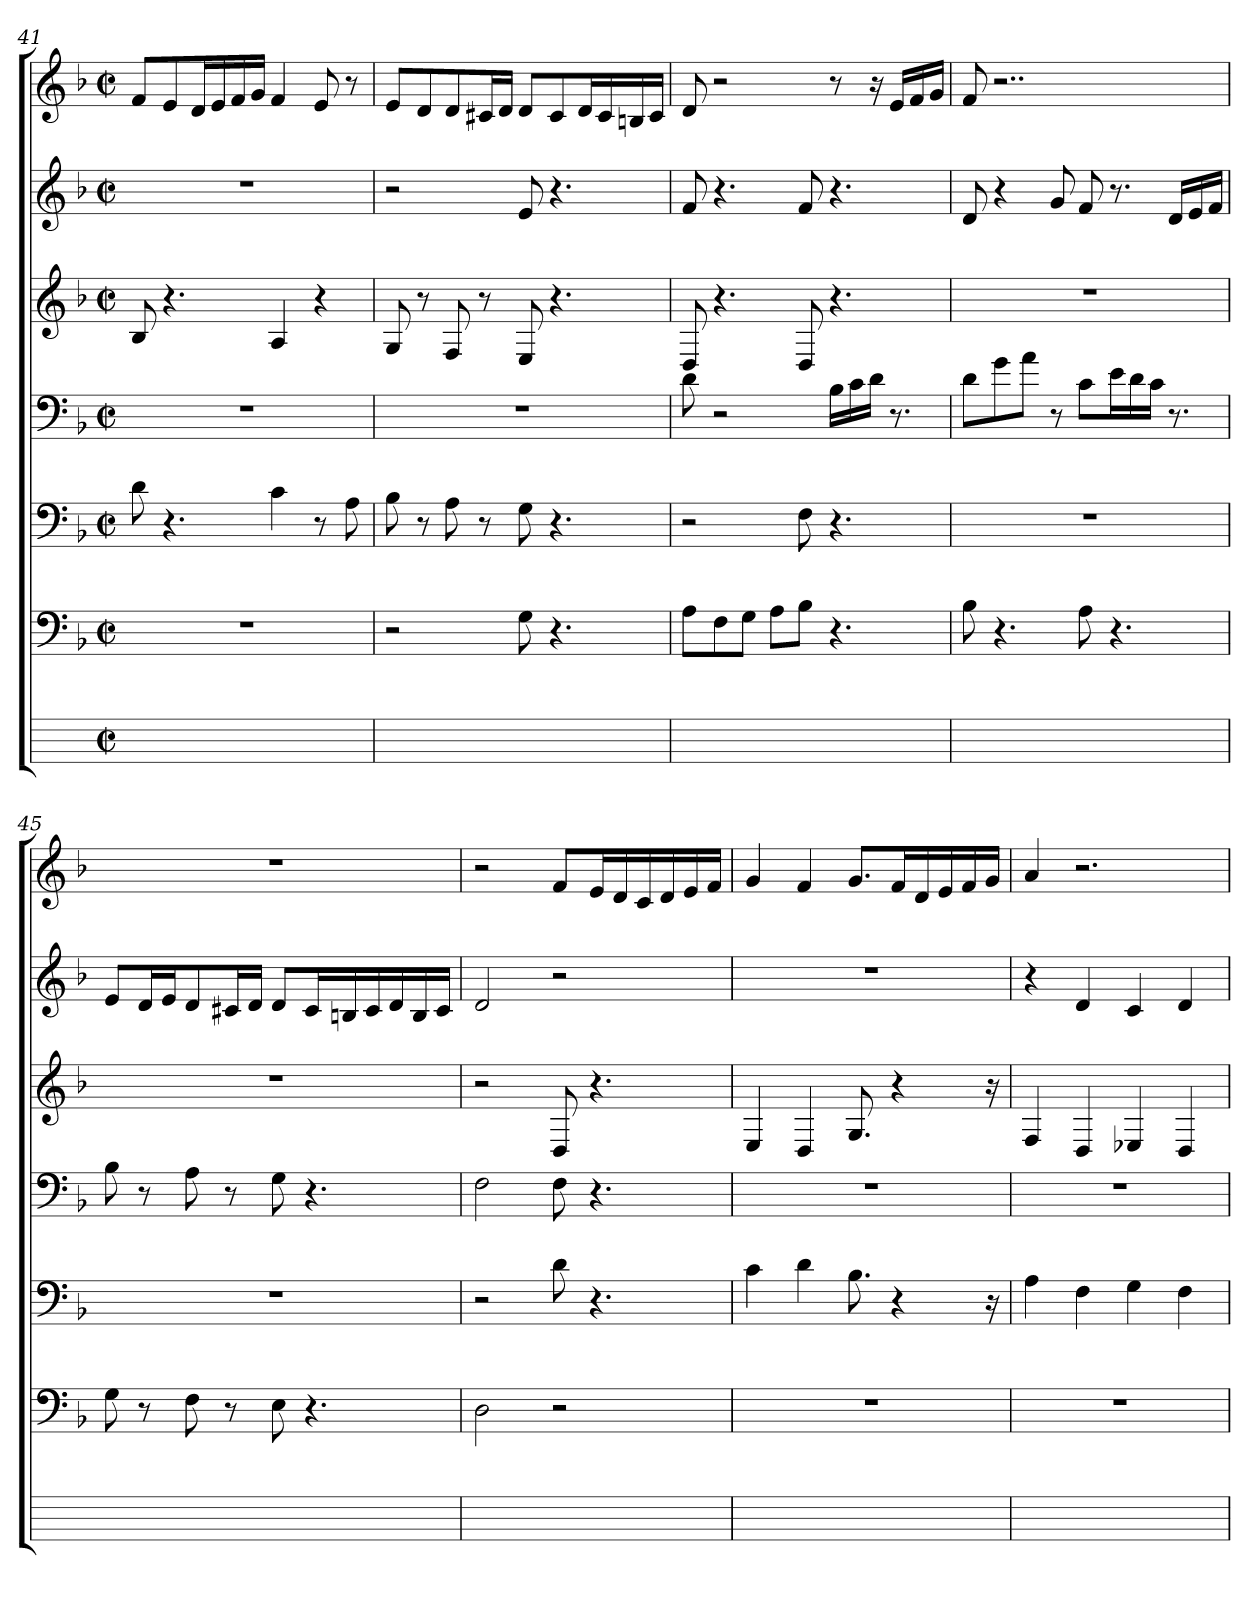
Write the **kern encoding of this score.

**kern	**kern	**kern	**kern	**kern	**kern	**kern
*part7	*part6	*part5	*part4	*part3	*part2	*part1
*staff7	*staff6	*staff5	*staff4	*staff3	*staff2	*staff1
*	*clefF4	*clefF4	*clefF4	*clefG2	*clefG2	*clefG2
*	*k[b-]	*k[b-]	*k[b-]	*k[b-]	*k[b-]	*k[b-]
*	*F:	*F:	*F:	*F:	*F:	*F:
*M2/2	*M2/2	*M2/2	*M2/2	*M2/2	*M2/2	*M2/2
*met(c|)	*met(c|)	*met(c|)	*met(c|)	*met(c|)	*met(c|)	*met(c|)
=41	=41	=41	=41	=41	=41	=41
1ryy	1r	8d	1r	8B-i	1r	8fL
.	.	4.r	.	4.r	.	8ej
.	.	.	.	.	.	16djL
.	.	.	.	.	.	16ej
.	.	.	.	.	.	16fi
.	.	.	.	.	.	16gjJJ
.	.	4c	.	4A	.	4f
.	.	8r	.	4r	.	8e
.	.	8Aj	.	.	.	8r
=42	=42	=42	=42	=42	=42	=42
1ryy	2r	8B-	1r	8G	2r	8eiL
.	.	8r	.	8r	.	8d
.	.	8A	.	8F	.	8d
.	.	8r	.	8r	.	16c#XjL
.	.	.	.	.	.	16djJJ
.	8G	8G	.	8E	8e	8diL
.	4.r	4.r	.	4.r	4.r	8c#j
.	.	.	.	.	.	16diL
.	.	.	.	.	.	16c#j
.	.	.	.	.	.	16Bnj
.	.	.	.	.	.	16c#jJJ
=43	=43	=43	=43	=43	=43	=43
1ryy	8AL	2r	8d	8D	8f	8d
.	8Fj	.	2r	4.r	4.r	2r
.	8GjJ	.	.	.	.	.
.	8AjL	.	.	.	.	.
.	8B-J	8Fi	.	8Di	8f	.
.	4.r	4.r	16B-jLL	4.r	4.r	8r
.	.	.	16cj	.	.	.
.	.	.	16dJJ	.	.	16r
.	.	.	8.r	.	.	16ejLL
.	.	.	.	.	.	16fj
.	.	.	.	.	.	16gjJJ
=44	=44	=44	=44	=44	=44	=44
1ryy	8B-i	1r	8dL	1r	8d	8fZ
.	4.r	.	8gj	.	4r	2..r
.	.	.	8aZJ	.	.	.
.	.	.	8r	.	8gj	.
.	8A	.	8cL	.	8fi	.
.	4.r	.	16ejL	.	8.r	.
.	.	.	16dj	.	.	.
.	.	.	16ciJJ	.	.	.
.	.	.	8.r	.	16djLL	.
.	.	.	.	.	16ej	.
.	.	.	.	.	16fjJJ	.
=45	=45	=45	=45	=45	=45	=45
1ryy	8G	1r	8B-	1r	8eiL	1r
.	8r	.	8r	.	16dL	.
.	.	.	.	.	16ejJ	.
.	8F	.	8A	.	8d	.
.	8r	.	8r	.	16c#XjL	.
.	.	.	.	.	16djJJ	.
.	8E	.	8G	.	8diL	.
.	4.r	.	4.r	.	16c#jL	.
.	.	.	.	.	16Bnj	.
.	.	.	.	.	16c#	.
.	.	.	.	.	16dj	.
.	.	.	.	.	16Bj	.
.	.	.	.	.	16c#jJJ	.
=46	=46	=46	=46	=46	=46	=46
1ryy	2D	2r	2F	2r	2d	2r
.	2r	8d	8Fi	8D	2r	8fL
.	.	4.r	4.r	4.r	.	16ejL
.	.	.	.	.	.	16dj
.	.	.	.	.	.	16cj
.	.	.	.	.	.	16dj
.	.	.	.	.	.	16ej
.	.	.	.	.	.	16fjJJ
=47	=47	=47	=47	=47	=47	=47
1ryy	1r	4c	1r	4E	1r	4g
.	.	4d	.	4D	.	4f
.	.	8.B-	.	8.G	.	8.gL
.	.	4r	.	4r	.	16fjL
.	.	.	.	.	.	16dj
.	.	.	.	.	.	16ej
.	.	.	.	.	.	16fj
.	.	16r	.	16r	.	16gjJJ
=48	=48	=48	=48	=48	=48	=48
1ryy	1r	4A	1r	4F	4r	4a
.	.	4F	.	4D	4di	2.r
.	.	4G	.	4E-X	4c	.
.	.	4F	.	4D	4d	.
=	=	=	=	=	=	=
*-	*-	*-	*-	*-	*-	*-
